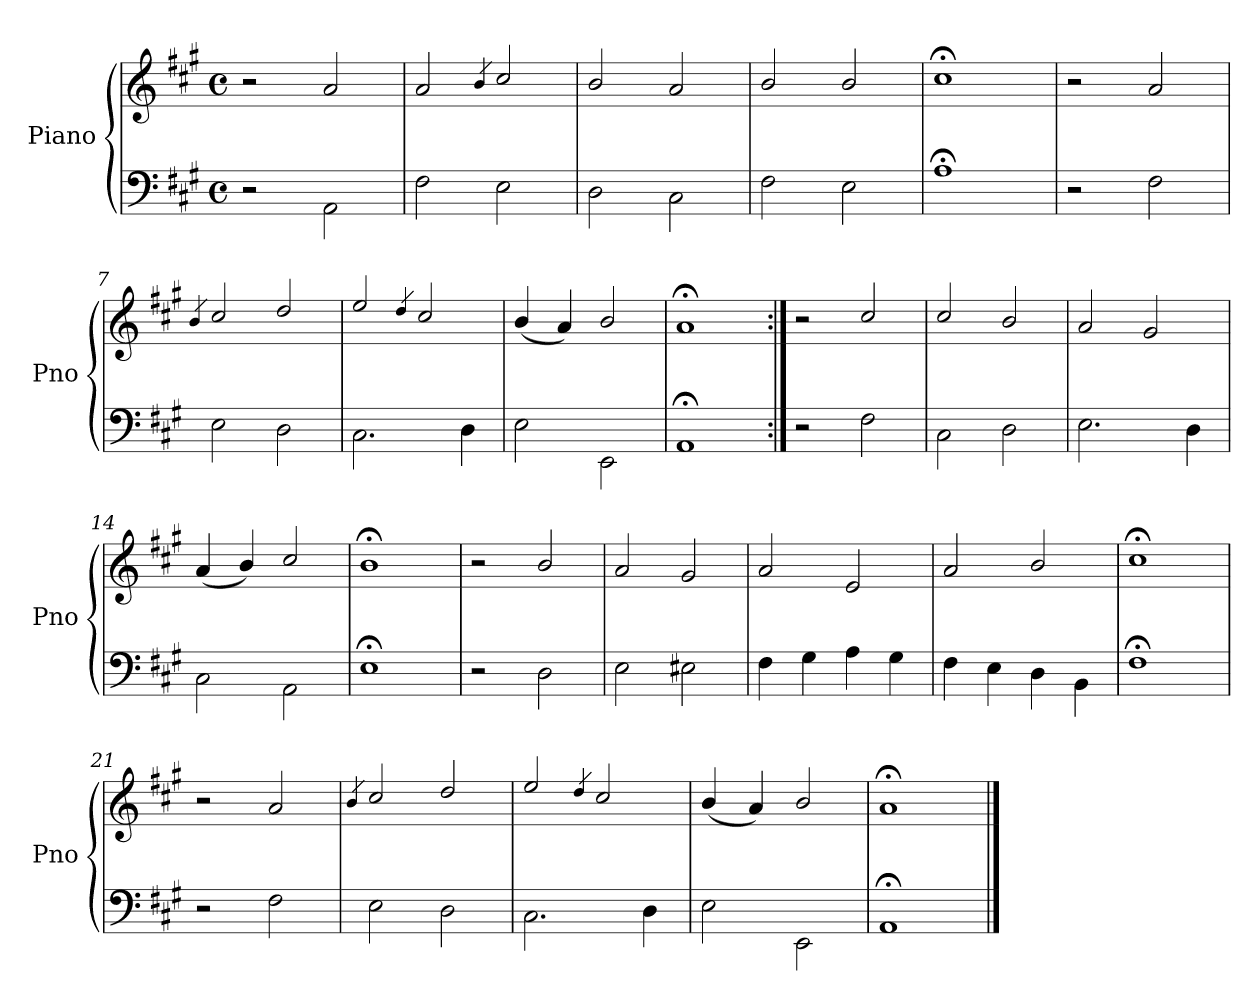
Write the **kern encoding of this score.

**kern	**kern
*part1	*part1
*staff2	*staff1
*I"Piano	*
*I'Pno	*
*clefF4	*clefG2
*k[f#c#g#]	*k[f#c#g#]
*A:	*A:
*M4/4	*M4/4
*met(c)	*met(c)
=1	=1
2r	2r
2AA\	2a/
=2	=2
2F#\	2a/
.	4qb/
2E\	2cc#/
=3	=3
2D\	2b/
2C#\	2a/
=4	=4
2F#\	2b/
2E\	2b/
=5	=5
1A;\	1cc#;</
=6	=6
2r	2r
2F#\	2a/
=7	=7
.	4qb/
2E\	2cc#/
2D\	2dd/
=8	=8
2.C#\	2ee/
.	4qdd/
.	2cc#/
4D\	.
=9	=9
2E\	(4b/
.	4a/)
2EE\	2b/
=10	=10
1AA;\	1a;</
!!LO:LB:g=z
=11:|!	=11:|!
2r	2r
2F#\	2cc#/
=12	=12
2C#\	2cc#/
2D\	2b/
=13	=13
2.E\	2a/
.	2g#/
4D\	.
=14	=14
2C#\	(4a/
.	4b/)
2AA\	2cc#/
=15	=15
1E;\	1b;</
=16	=16
2r	2r
2D\	2b/
=17	=17
2E\	2a/
2E#X\	2g#/
=18	=18
4F#\	2a/
4G#\	.
4A\	2e/
4G#\	.
=19	=19
4F#\	2a/
4E\	.
4D\	2b/
4BB\	.
=20	=20
1F#;\	1cc#;</
!!LO:LB:g=z
=21	=21
2r	2r
2F#\	2a/
=22	=22
.	4qb/
2E\	2cc#/
2D\	2dd/
=23	=23
2.C#\	2ee/
.	4qdd/
.	2cc#/
4D\	.
=24	=24
2E\	(4b/
.	4a/)
2EE\	2b/
=25	=25
1AA;\	1a;</
==	==
*-	*-
